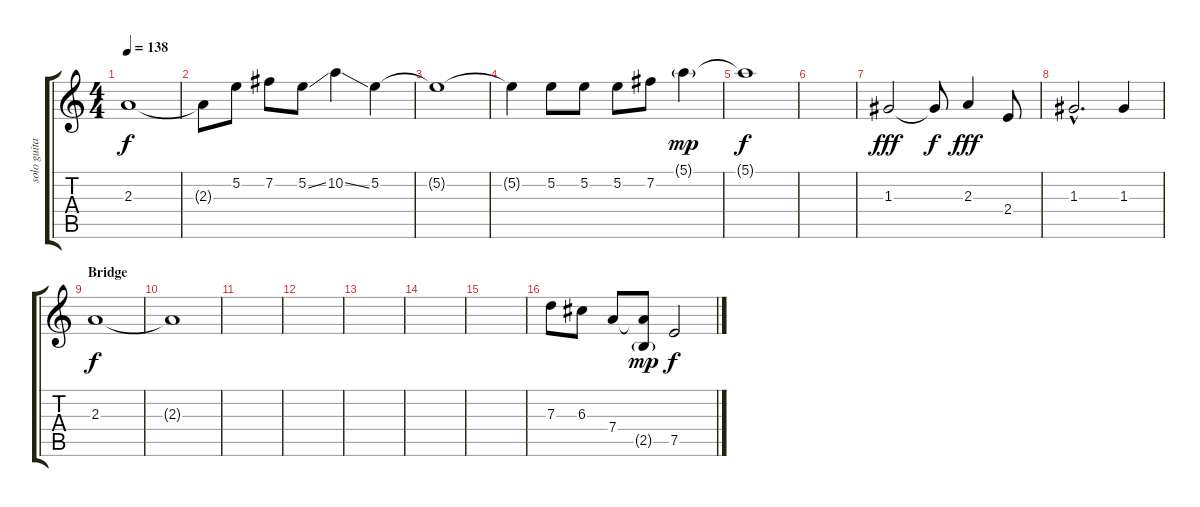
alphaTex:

\track ("solo guitar - kuddel 2" "solo guita") {instrument distortionguitar}
\staff {score tabs}
\tuning (E4 B3 G3 D3 A2 E2) {hide}
\ts (4 4)
\tempo 138
\clef g2
\ks c
2.3.1{dy f} |
2.3{t}.8 5.2.8 7.2.8 5.2{ss}.8 10.2{ss}.4 5.2.4 |
5.2{t}.1 |
5.2{t}.4 5.2.8 5.2.8 5.2.8 7.2.8 5.1{g}.4{dy mp} |
5.1{t}.1{dy f} |
|
1.3.2{dy fff} 1.3{t}.8{dy f} 2.3.4{dy fff} 2.4.8 |
1.3{hac}.2{d} 1.3.4 |
\section ("" "Bridge")
2.3.1{dy f volume 0} |
2.3{t}.1 |
|
|
|
|
|
7.3.8{volume 14} 6.3.8 7.4.8 (7.4{t} 2.5{g}).8{dy mp} 7.5.2{dy f}
